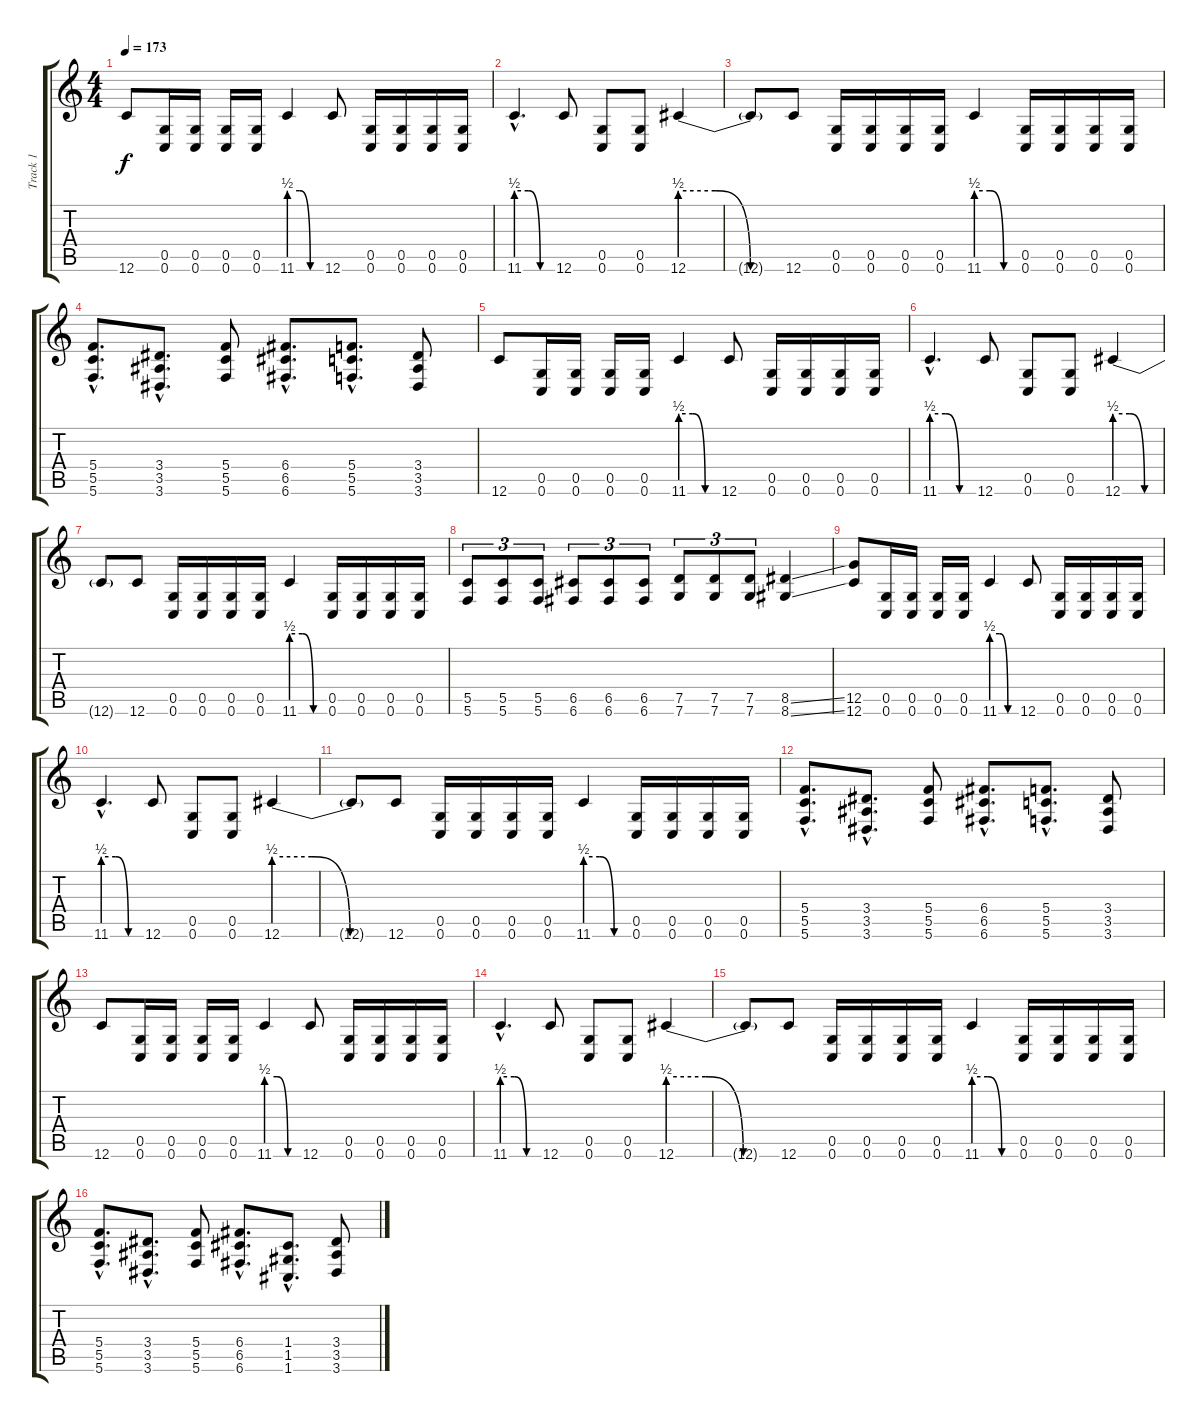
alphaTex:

\track ("Track 1" "Track 1") {instrument distortionguitar}
\staff {score tabs}
\tuning (D4 A3 F3 C3 G2 C2) {hide}
\ts (4 4)
\tempo 173
\clef g2
\ks c
12.6.8{dy f} (0.5 0.6).16 (0.5 0.6).16 (0.5 0.6).16 (0.5 0.6).16 11.6{be (custom 0 2 20 2 40 0 60 0)}.4 12.6.8 (0.5 0.6).16 (0.5 0.6).16 (0.5 0.6).16 (0.5 0.6).16 |
11.6{be (custom 0 2 20 2 40 0 60 0) hac}.4{d} 12.6.8 (0.5 0.6).8 (0.5 0.6).8 12.6{be (custom 0 2 20 2 40 0 60 0)}.4 |
12.6{t}.8 12.6.8 (0.5 0.6).16 (0.5 0.6).16 (0.5 0.6).16 (0.5 0.6).16 11.6{be (custom 0 2 20 2 40 0 60 0)}.4 (0.5 0.6).16 (0.5 0.6).16 (0.5 0.6).16 (0.5 0.6).16 |
(5.4{hac} 5.5{hac} 5.6{hac}).8{d} (3.4{hac} 3.5{hac} 3.6{hac}).8{d} (5.4 5.5 5.6).8 (6.4{hac} 6.5{hac} 6.6{hac}).8{d} (5.4{hac} 5.5{hac} 5.6{hac}).8{d} (3.4 3.5 3.6).8 |
12.6.8 (0.5 0.6).16 (0.5 0.6).16 (0.5 0.6).16 (0.5 0.6).16 11.6{be (custom 0 2 20 2 40 0 60 0)}.4 12.6.8 (0.5 0.6).16 (0.5 0.6).16 (0.5 0.6).16 (0.5 0.6).16 |
11.6{be (custom 0 2 20 2 40 0 60 0) hac}.4{d} 12.6.8 (0.5 0.6).8 (0.5 0.6).8 12.6{be (custom 0 2 20 2 40 0 60 0)}.4 |
12.6{t}.8 12.6.8 (0.5 0.6).16 (0.5 0.6).16 (0.5 0.6).16 (0.5 0.6).16 11.6{be (custom 0 2 20 2 40 0 60 0)}.4 (0.5 0.6).16 (0.5 0.6).16 (0.5 0.6).16 (0.5 0.6).16 |
(5.5 5.6).8{tu (3 2)} (5.5 5.6).8{tu (3 2)} (5.5 5.6).8{tu (3 2)} (6.5 6.6).8{tu (3 2)} (6.5 6.6).8{tu (3 2)} (6.5 6.6).8{tu (3 2)} (7.5 7.6).8{tu (3 2)} (7.5 7.6).8{tu (3 2)} (7.5 7.6).8{tu (3 2)} (8.5{ss} 8.6{ss}).4 |
(12.5 12.6).8 (0.5 0.6).16 (0.5 0.6).16 (0.5 0.6).16 (0.5 0.6).16 11.6{be (custom 0 2 20 2 40 0 60 0)}.4 12.6.8 (0.5 0.6).16 (0.5 0.6).16 (0.5 0.6).16 (0.5 0.6).16 |
11.6{be (custom 0 2 20 2 40 0 60 0) hac}.4{d} 12.6.8 (0.5 0.6).8 (0.5 0.6).8 12.6{be (custom 0 2 20 2 40 0 60 0)}.4 |
12.6{t}.8 12.6.8 (0.5 0.6).16 (0.5 0.6).16 (0.5 0.6).16 (0.5 0.6).16 11.6{be (custom 0 2 20 2 40 0 60 0)}.4 (0.5 0.6).16 (0.5 0.6).16 (0.5 0.6).16 (0.5 0.6).16 |
(5.4{hac} 5.5{hac} 5.6{hac}).8{d} (3.4{hac} 3.5{hac} 3.6{hac}).8{d} (5.4 5.5 5.6).8 (6.4{hac} 6.5{hac} 6.6{hac}).8{d} (5.4{hac} 5.5{hac} 5.6{hac}).8{d} (3.4 3.5 3.6).8 |
12.6.8 (0.5 0.6).16 (0.5 0.6).16 (0.5 0.6).16 (0.5 0.6).16 11.6{be (custom 0 2 20 2 40 0 60 0)}.4 12.6.8 (0.5 0.6).16 (0.5 0.6).16 (0.5 0.6).16 (0.5 0.6).16 |
11.6{be (custom 0 2 20 2 40 0 60 0) hac}.4{d} 12.6.8 (0.5 0.6).8 (0.5 0.6).8 12.6{be (custom 0 2 20 2 40 0 60 0)}.4 |
12.6{t}.8 12.6.8 (0.5 0.6).16 (0.5 0.6).16 (0.5 0.6).16 (0.5 0.6).16 11.6{be (custom 0 2 20 2 40 0 60 0)}.4 (0.5 0.6).16 (0.5 0.6).16 (0.5 0.6).16 (0.5 0.6).16 |
(5.4{hac} 5.5{hac} 5.6{hac}).8{d} (3.4{hac} 3.5{hac} 3.6{hac}).8{d} (5.4 5.5 5.6).8 (6.4{hac} 6.5{hac} 6.6{hac}).8{d} (1.4{hac} 1.5{hac} 1.6{hac}).8{d} (3.4 3.5 3.6).8
